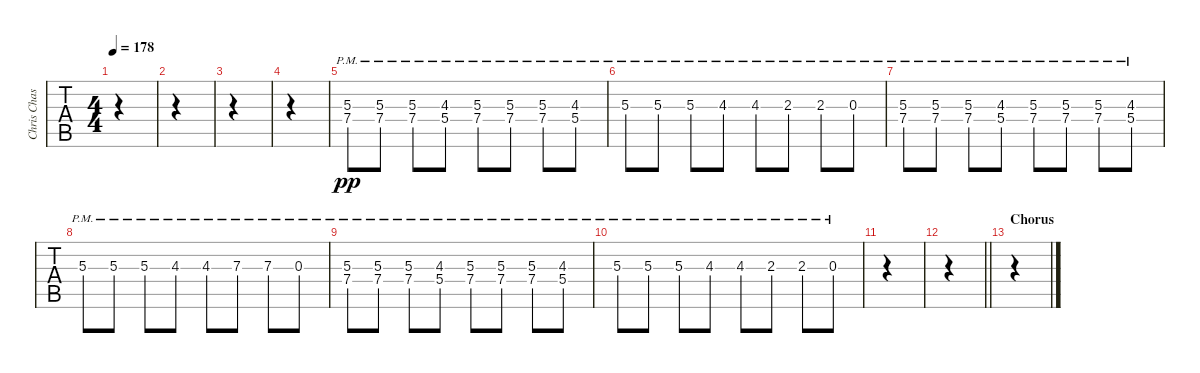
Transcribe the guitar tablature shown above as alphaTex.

\track ("Chris Chasse - Guitar Two" "Chris Chas") {instrument distortionguitar}
\staff {tabs}
\tuning (Eb4 Bb3 Gb3 Db3 Ab2 Eb2) {hide}
\ts (4 4)
\tempo 178
\clef g2
\ks c
|
|
|
|
(5.3{pm} 7.4{pm}).8{dy pp} (5.3{pm} 7.4{pm}).8 (5.3{pm} 7.4{pm}).8 (4.3{pm} 5.4{pm}).8 (5.3{pm} 7.4{pm}).8 (5.3{pm} 7.4{pm}).8 (5.3{pm} 7.4{pm}).8 (4.3{pm} 5.4{pm}).8 |
5.3{pm}.8 5.3{pm}.8 5.3{pm}.8 4.3{pm}.8 4.3{pm}.8 2.3{pm}.8 2.3{pm}.8 0.3{pm}.8 |
(5.3{pm} 7.4{pm}).8 (5.3{pm} 7.4{pm}).8 (5.3{pm} 7.4{pm}).8 (4.3{pm} 5.4{pm}).8 (5.3{pm} 7.4{pm}).8 (5.3{pm} 7.4{pm}).8 (5.3{pm} 7.4{pm}).8 (4.3{pm} 5.4{pm}).8 |
5.3{pm}.8 5.3{pm}.8 5.3{pm}.8 4.3{pm}.8 4.3{pm}.8 7.3{pm}.8 7.3{pm}.8 0.3{pm}.8 |
(5.3{pm} 7.4{pm}).8 (5.3{pm} 7.4{pm}).8 (5.3{pm} 7.4{pm}).8 (4.3{pm} 5.4{pm}).8 (5.3{pm} 7.4{pm}).8 (5.3{pm} 7.4{pm}).8 (5.3{pm} 7.4{pm}).8 (4.3{pm} 5.4{pm}).8 |
5.3{pm}.8 5.3{pm}.8 5.3{pm}.8 4.3{pm}.8 4.3{pm}.8 2.3{pm}.8 2.3{pm}.8 0.3{pm}.8 |
|
\barLineRight lightlight
|
\section ("" "Chorus")
